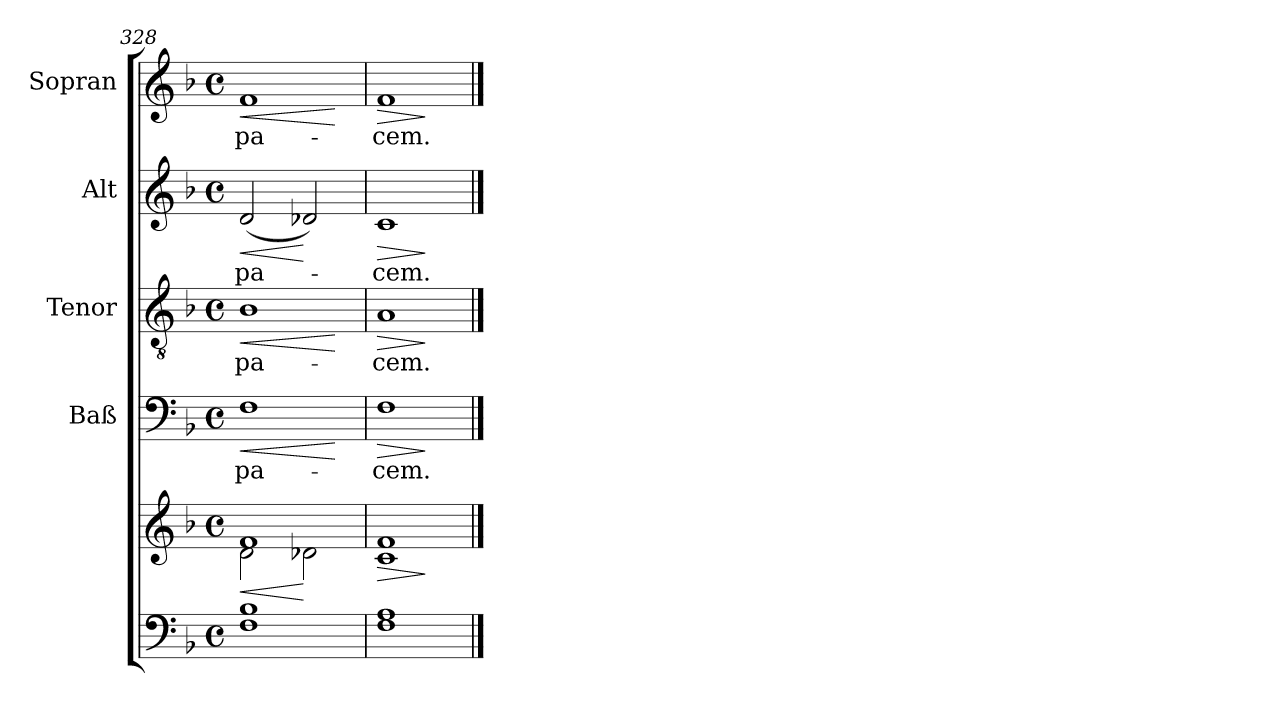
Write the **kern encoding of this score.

**kern	**kern	**dynam	**kern	**text	**dynam	**kern	**text	**dynam	**kern	**text	**dynam	**kern	**text	**dynam
*part5	*part5	*part5	*part4	*part4	*part4	*part3	*part3	*part3	*part2	*part2	*part2	*part1	*part1	*part1
*staff6	*staff5	*staff5/6	*staff4	*staff4	*staff4	*staff3	*staff3	*staff3	*staff2	*staff2	*staff2	*staff1	*staff1	*staff1
*	*	*	*I"Baß	*	*	*I"Tenor	*	*	*I"Alt	*	*	*I"Sopran	*	*
*	*	*	*I'Baß	*	*	*I'Ten	*	*	*I'Alt	*	*	*I'Sop	*	*
*clefF4	*clefG2	*	*clefF4	*	*	*clefGv2	*	*	*clefG2	*	*	*clefG2	*	*
*k[b-]	*k[b-]	*	*k[b-]	*	*	*k[b-]	*	*	*k[b-]	*	*	*k[b-]	*	*
*F:	*F:	*	*F:	*	*	*F:	*	*	*F:	*	*	*F:	*	*
*M4/4	*M4/4	*	*M4/4	*	*	*M4/4	*	*	*M4/4	*	*	*M4/4	*	*
*met(c)	*met(c)	*	*met(c)	*	*	*met(c)	*	*	*met(c)	*	*	*met(c)	*	*
=328	=328	=328	=328	=328	=328	=328	=328	=328	=328	=328	=328	=328	=328	=328
*^	*	*	*	*	*	*	*	*	*	*	*	*	*	*
!	!	!	!LO:HP:b	!	!LO:LY:b	!LO:HP:b	!	!LO:LY:b	!LO:HP:b	!	!LO:LY:b	!LO:HP:b	!	!LO:LY:b	!LO:HP:b
*	*	*^	*	*	*	*	*	*	*	*	*	*	*	*	*
1B-	1F	1f	2d\	<	1F	pa-	<	1B-	pa-	<	(<2d/	pa-	<	1f	pa-	<
.	.	.	2d-X\	[	.	.	.	.	.	.	2d-X/)	.	[	.	.	.
*v	*v	*	*	*	*	*	*	*	*	*	*	*	*	*	*	*
*	*v	*v	*	*	*	*	*	*	*	*	*	*	*	*	*
.	.	.	.	.	[	.	.	[	.	.	.	.	.	[
=329	=329	=329	=329	=329	=329	=329	=329	=329	=329	=329	=329	=329	=329	=329
*^	*	*	*	*	*	*	*	*	*	*	*	*	*	*
!	!	!	!LO:HP:b	!	!LO:LY:b	!LO:HP:b	!	!LO:LY:b	!LO:HP:b	!	!LO:LY:b	!LO:HP:b	!	!LO:LY:b	!LO:HP:b
*	*	*^	*	*	*	*	*	*	*	*	*	*	*	*	*
1A	1F	1f	1c	>	1F	-cem.	>	1A	-cem.	>	1c	-cem.	>	1f	-cem.	>
*v	*v	*	*	*	*	*	*	*	*	*	*	*	*	*	*	*
*	*v	*v	*	*	*	*	*	*	*	*	*	*	*	*	*
.	.	]	.	.	]	.	.	]	.	.	]	.	.	]
==	==	==	==	==	==	==	==	==	==	==	==	==	==	==
*-	*-	*-	*-	*-	*-	*-	*-	*-	*-	*-	*-	*-	*-	*-
